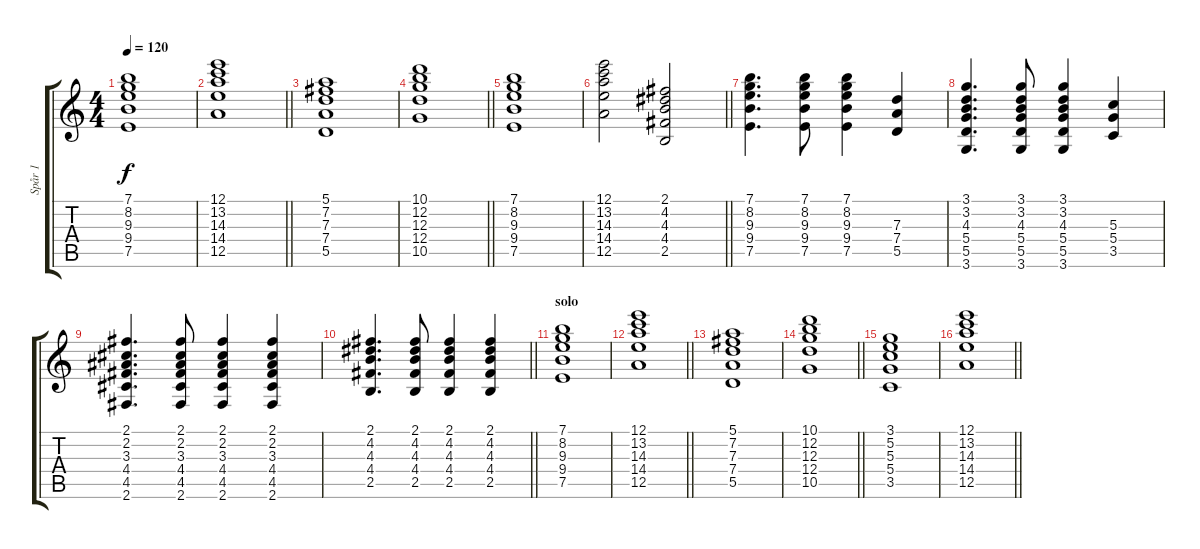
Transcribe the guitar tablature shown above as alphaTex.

\track ("Spår 1" "Spår 1") {instrument electricguitarjazz}
\staff {score tabs}
\tuning (E4 B3 G3 D3 A2 E2) {hide}
\ts (4 4)
\tempo 120
\clef g2
\ks c
(7.1 8.2 9.3 9.4 7.5).1{dy f} |
\barLineRight lightlight
(12.1 13.2 14.3 14.4 12.5).1 |
(5.1 7.2 7.3 7.4 5.5).1 |
\barLineRight lightlight
(10.1 12.2 12.3 12.4 10.5).1 |
(7.1 8.2 9.3 9.4 7.5).1 |
\barLineRight lightlight
(12.1 13.2 14.3 14.4 12.5).2 (2.1 4.2 4.3 4.4 2.5).2 |
(7.1 8.2 9.3 9.4 7.5).4{d} (7.1 8.2 9.3 9.4 7.5).8 (7.1 8.2 9.3 9.4 7.5).4 (7.3 7.4 5.5).4 |
(3.1 3.2 4.3 5.4 5.5 3.6).4{d} (3.1 3.2 4.3 5.4 5.5 3.6).8 (3.1 3.2 4.3 5.4 5.5 3.6).4 (5.3 5.4 3.5).4 |
(2.1 2.2 3.3 4.4 4.5 2.6).4{d} (2.1 2.2 3.3 4.4 4.5 2.6).8 (2.1 2.2 3.3 4.4 4.5 2.6).4 (2.1 2.2 3.3 4.4 4.5 2.6).4 |
\barLineRight lightlight
(2.1 4.2 4.3 4.4 2.5).4{d} (2.1 4.2 4.3 4.4 2.5).8 (2.1 4.2 4.3 4.4 2.5).4 (2.1 4.2 4.3 4.4 2.5).4 |
\section ("" "solo")
(7.1 8.2 9.3 9.4 7.5).1 |
\barLineRight lightlight
(12.1 13.2 14.3 14.4 12.5).1 |
(5.1 7.2 7.3 7.4 5.5).1 |
\barLineRight lightlight
(10.1 12.2 12.3 12.4 10.5).1 |
(3.1 5.2 5.3 5.4 3.5).1 |
\barLineRight lightlight
(12.1 13.2 14.3 14.4 12.5).1
